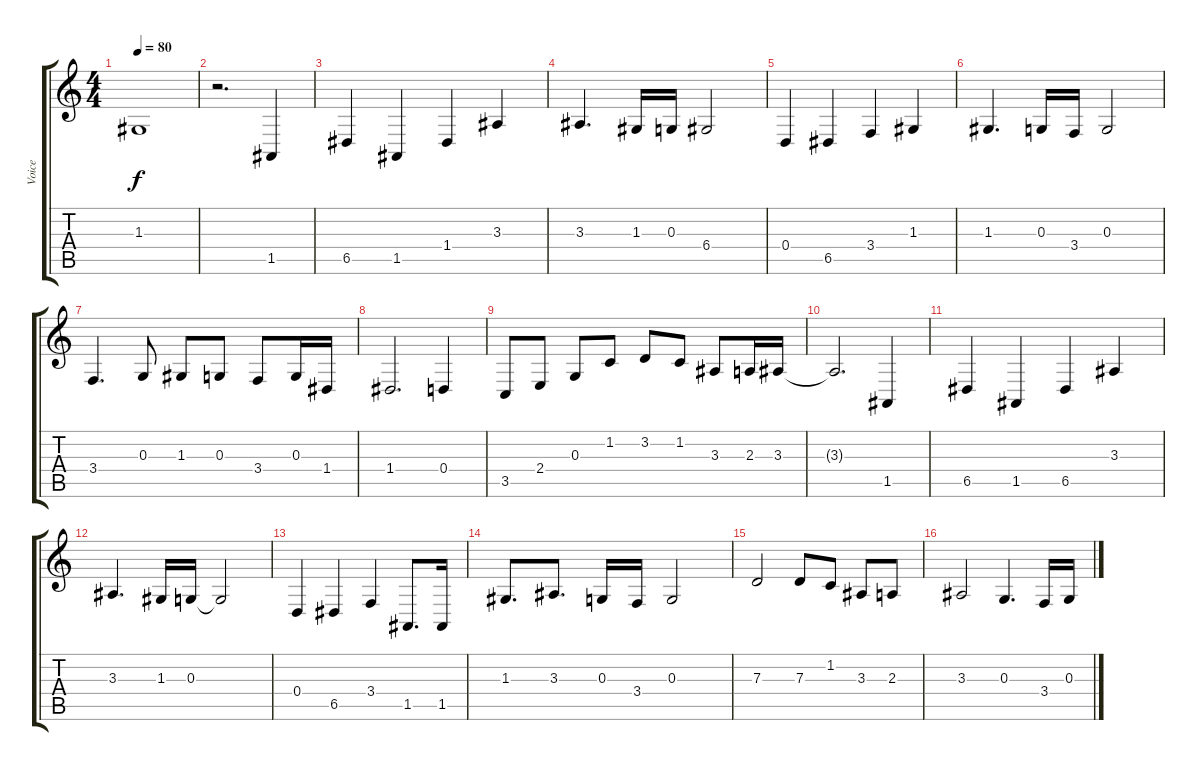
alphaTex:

\track ("Voice" "Voice") {instrument fx4atmosphere}
\staff {score tabs}
\tuning (E4 B3 G3 D3 A2 E2) {hide}
\ts (4 4)
\tempo 80
\clef g2
\ks c
1.3{t}.1{dy f} |
r.2{d} 1.5.4 |
6.5.4 1.5.4 1.4.4 3.3.4 |
3.3.4{d} 1.3.16 0.3.16 6.4.2 |
0.4.4 6.5.4 3.4.4 1.3.4 |
1.3.4{d} 0.3.16 3.4.16 0.3.2 |
3.4.4{d} 0.3.8 1.3.8 0.3.8 3.4.8 0.3.16 1.4.16 |
1.4.2{d} 0.4.4 |
3.5.8 2.4.8 0.3.8 1.2.8 3.2.8 1.2.8 3.3.8 2.3.16 3.3.16 |
3.3{t}.2{d} 1.5.4 |
6.5.4 1.5.4 6.5.4 3.3.4 |
3.3.4{d} 1.3.16 0.3.16 0.3{t}.2 |
0.4.4 6.5.4 3.4.4 1.5.8{d} 1.5.16 |
1.3.8{d} 3.3.8{d} 0.3.16 3.4.16 0.3.2 |
7.3.2 7.3.8 1.2.8 3.3.8 2.3.8 |
3.3.2 0.3.4{d} 3.4.16 0.3.16
